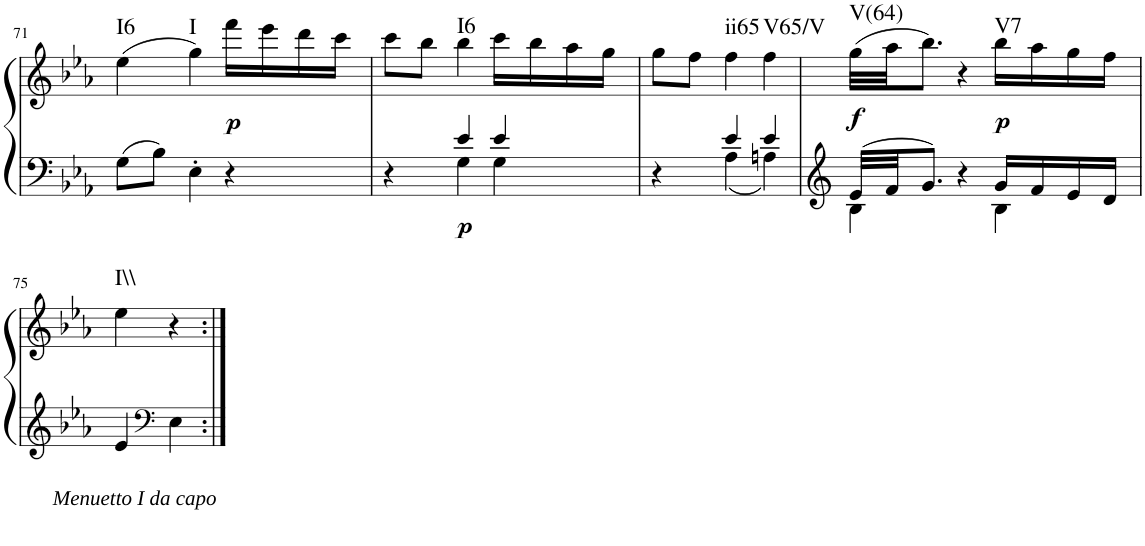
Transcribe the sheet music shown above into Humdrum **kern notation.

**kern	**kern	**dynam	**harte
*part1	*part1	*part1	*part1
*staff2	*staff1	*staff1/2	*
*I"Klavier linke Hand	*	*	*
!!LO:PB:g=z
*clefF4	*clefG2	*	*
*k[b-e-a-]	*k[b-e-a-]	*	*
*M3/4	*M3/4	*	*
=71	=71	=71	=71
!	!	!	!LO:H:kt=I6
8G\L	(4ee-\	.	N
8B-\J	.	.	.
!	!	!	!LO:H:kt=I
4E-'\	4gg\)	.	N
!	!	!LO:DY:b	!
4r	16fff\LL	p	.
.	16eee-\	.	.
.	16ddd\	.	.
.	16ccc\JJ	.	.
=72	=72	=72	=72
*^	*	*	*
4r	4ryy	8ccc\L	.	.
.	.	8bb-\J	.	.
!	!	!	!LO:DY:b=2	!LO:H:kt=I6
4e-/	4G\	4bb-\	p	N
4e-/	4G\	16ccc\LL	.	.
.	.	16bb-\	.	.
.	.	16aa-\	.	.
.	.	16gg\JJ	.	.
=73	=73	=73	=73	=73
4r	4ryy	8gg\L	.	.
.	.	8ff\J	.	.
!	!	!	!	!LO:H:kt=ii65
4e-/	4A-\	4ff\	.	N
!	!	!	!	!LO:H:kt=V65/V
4e-/	4An\	4ff\	.	N
=74	=74	=74	=74	=74
!	!	!	!LO:DY:b	!LO:H:kt=V(64)
32e-/LLL	4B-\	(32gg\LLL	f	N
32f/JJ	.	32aa-\JJ	.	.
8.g/J	.	8.bb-\J)	.	.
4r	4ryy	4r	.	.
!	!	!	!LO:DY:b	!LO:H:kt=V7
16g/LL	4B-\	16bb-\LL	p	N
16f/	.	16aa-\	.	.
16e-/	.	16gg\	.	.
16d/JJ	.	16ff\JJ	.	.
!!LO:LB:g=z
=75	=75	=75	=75	=75
!LO:TX:b:i:t=Menuetto I da capo	!	!	!	!LO:H:kt=I\\
4e-/	4ryy	4ee-\	.	N
*clefF4	*	*	*	*
4ryy	4E-\	4r	.	.
*v	*v	*	*	*
=:|!	=:|!	=:|!	=:|!
*-	*-	*-	*-
